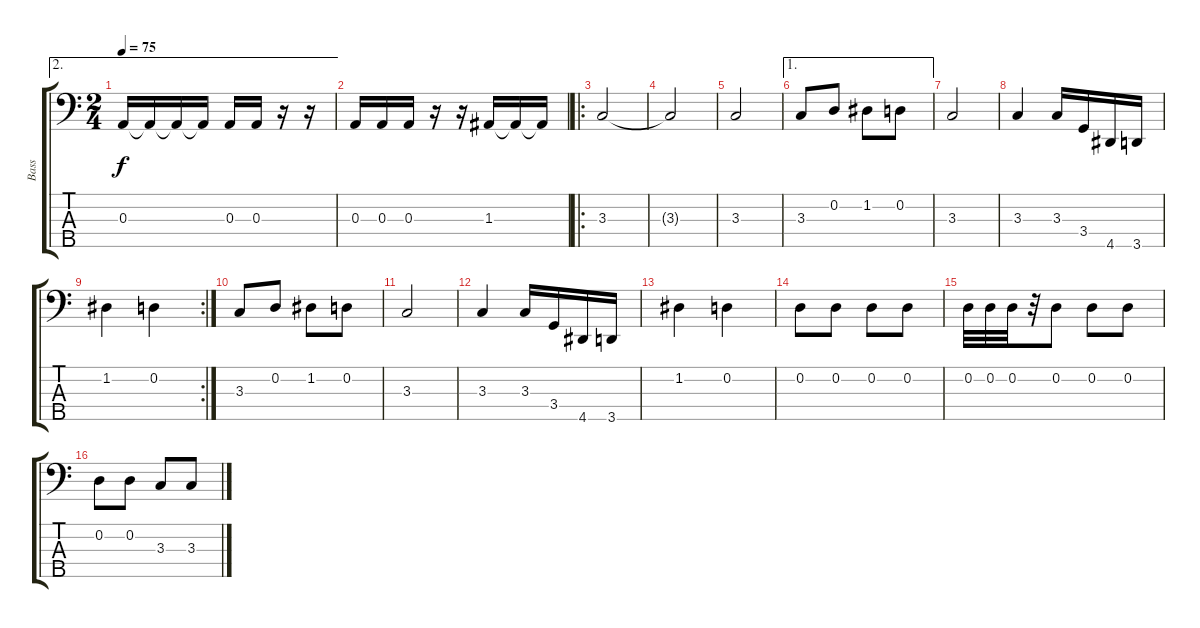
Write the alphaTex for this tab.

\track ("Bass" "Bass") {instrument electricbassfinger}
\staff {score tabs}
\tuning (G2 D2 A1 E1 B0) {hide}
\ae 2
\ts (2 4)
\tempo 75
\clef f4
\ks c
0.3.16{dy f} 0.3{t}.16 0.3{t}.16 0.3{t}.16 0.3.16 0.3.16 r.16 r.16 |
0.3.16 0.3.16 0.3.16 r.16 r.16 1.3.16 1.3{t}.16 1.3{t}.16 |
\ro
3.3.2 |
3.3{t}.2 |
3.3.2 |
\ae 1
3.3.8 0.2.8 1.2.8 0.2.8 |
3.3.2 |
3.3.4 3.3.16 3.4.16 4.5.16 3.5.16 |
\rc 2
1.2.4 0.2.4 |
3.3.8 0.2.8 1.2.8 0.2.8 |
3.3.2 |
3.3.4 3.3.16 3.4.16 4.5.16 3.5.16 |
1.2.4 0.2.4 |
0.2.8 0.2.8 0.2.8 0.2.8 |
0.2.32 0.2.32 0.2.32 r.32 0.2.8 0.2.8 0.2.8 |
0.2.8 0.2.8 3.3.8 3.3.8
